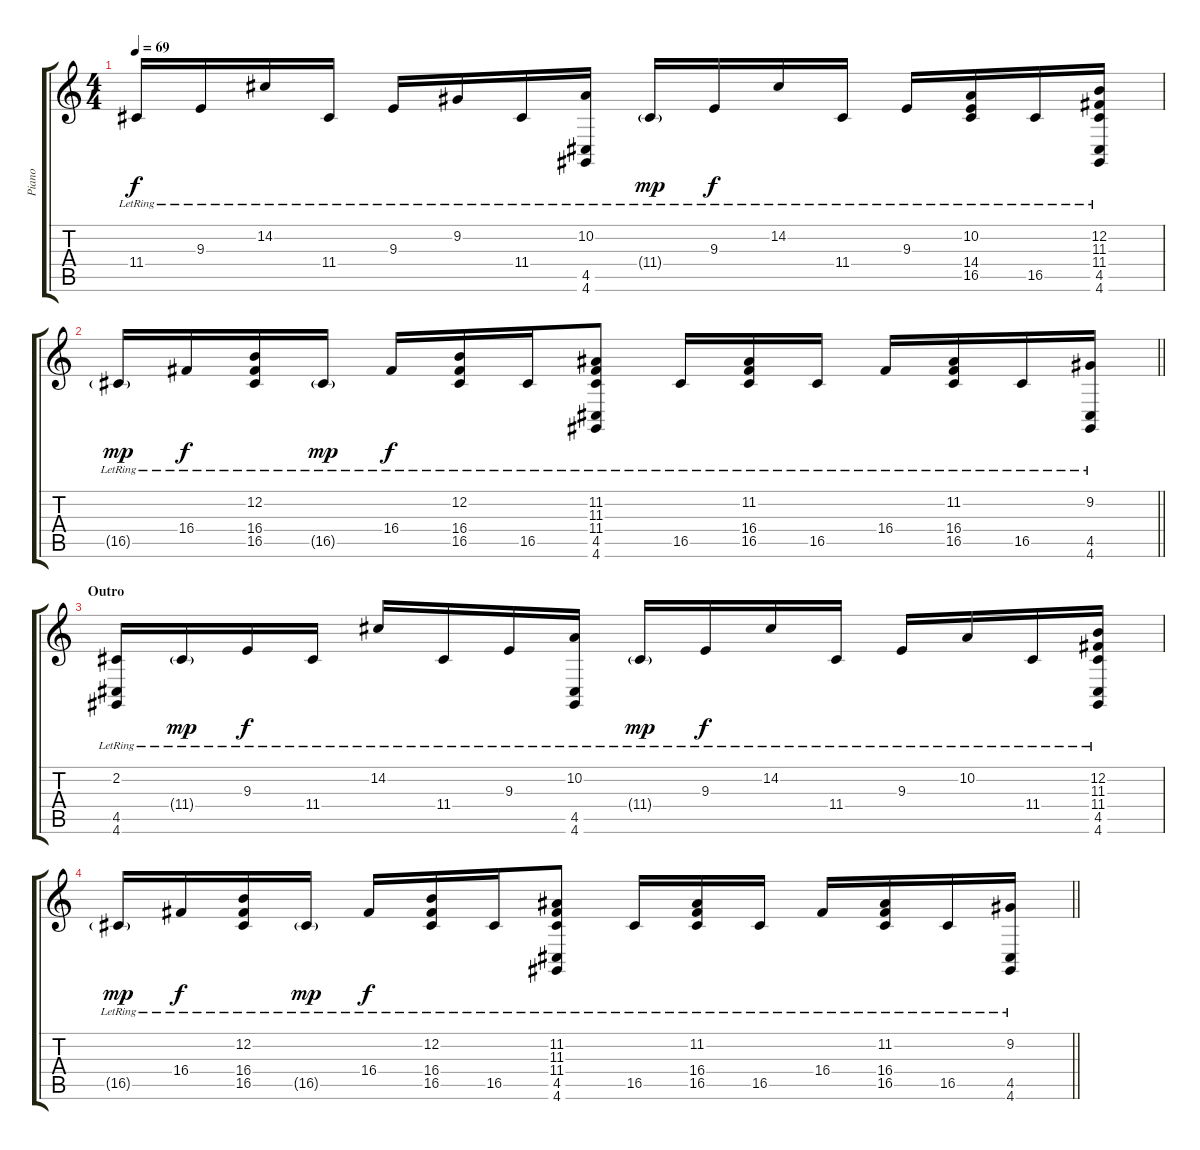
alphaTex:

\track ("Piano" "Piano") {instrument brightacousticpiano}
\staff {score tabs}
\tuning (E4 B3 G3 D3 A2 E2) {hide}
\ts (4 4)
\tempo 69
\clef g2
\ks aminor
11.4{lr}.16{dy f} 9.3{lr}.16 14.2{lr}.16 11.4{lr}.16 9.3{lr}.16 9.2{lr}.16 11.4{lr}.16 (10.2{lr} 4.5{lr} 4.6{lr}).16 11.4{g lr}.16{dy mp} 9.3{lr}.16{dy f} 14.2{lr}.16 11.4{lr}.16 9.3{lr}.16 (10.2{lr} 14.4{lr} 16.5{lr}).16 16.5{lr}.16 (12.2{lr} 11.3{lr} 11.4{lr} 4.5{lr} 4.6{lr}).16 |
\barLineRight lightlight
16.5{g lr}.16{dy mp} 16.4{lr}.16{dy f} (12.2{lr} 16.4{lr} 16.5{lr}).16 16.5{g lr}.16{dy mp} 16.4{lr}.16{dy f} (12.2{lr} 16.4{lr} 16.5{lr}).16 16.5{lr}.16 (11.2{lr} 11.3{lr} 11.4{lr} 4.5{lr} 4.6{lr}).8 16.5{lr}.16 (11.2{lr} 16.4{lr} 16.5{lr}).16 16.5{lr}.16 16.4{lr}.16 (11.2{lr} 16.4{lr} 16.5{lr}).16 16.5{lr}.16 (9.2{lr} 4.5{lr} 4.6{lr}).16 |
\section ("" "Outro")
(2.2{lr} 4.5{lr} 4.6{lr}).16{volume 0} 11.4{g lr}.16{dy mp} 9.3{lr}.16{dy f} 11.4{lr}.16 14.2{lr}.16 11.4{lr}.16 9.3{lr}.16 (10.2{lr} 4.5{lr} 4.6{lr}).16 11.4{g lr}.16{dy mp} 9.3{lr}.16{dy f} 14.2{lr}.16 11.4{lr}.16 9.3{lr}.16 10.2{lr}.16 11.4{lr}.16 (12.2{lr} 11.3{lr} 11.4{lr} 4.5{lr} 4.6{lr}).16 |
\barLineRight lightlight
16.5{g lr}.16{dy mp} 16.4{lr}.16{dy f} (12.2{lr} 16.4{lr} 16.5{lr}).16 16.5{g lr}.16{dy mp} 16.4{lr}.16{dy f} (12.2{lr} 16.4{lr} 16.5{lr}).16 16.5{lr}.16 (11.2{lr} 11.3{lr} 11.4{lr} 4.5{lr} 4.6{lr}).8 16.5{lr}.16 (11.2{lr} 16.4{lr} 16.5{lr}).16 16.5{lr}.16 16.4{lr}.16 (11.2{lr} 16.4{lr} 16.5{lr}).16 16.5{lr}.16 (9.2{lr} 4.5{lr} 4.6{lr}).16
